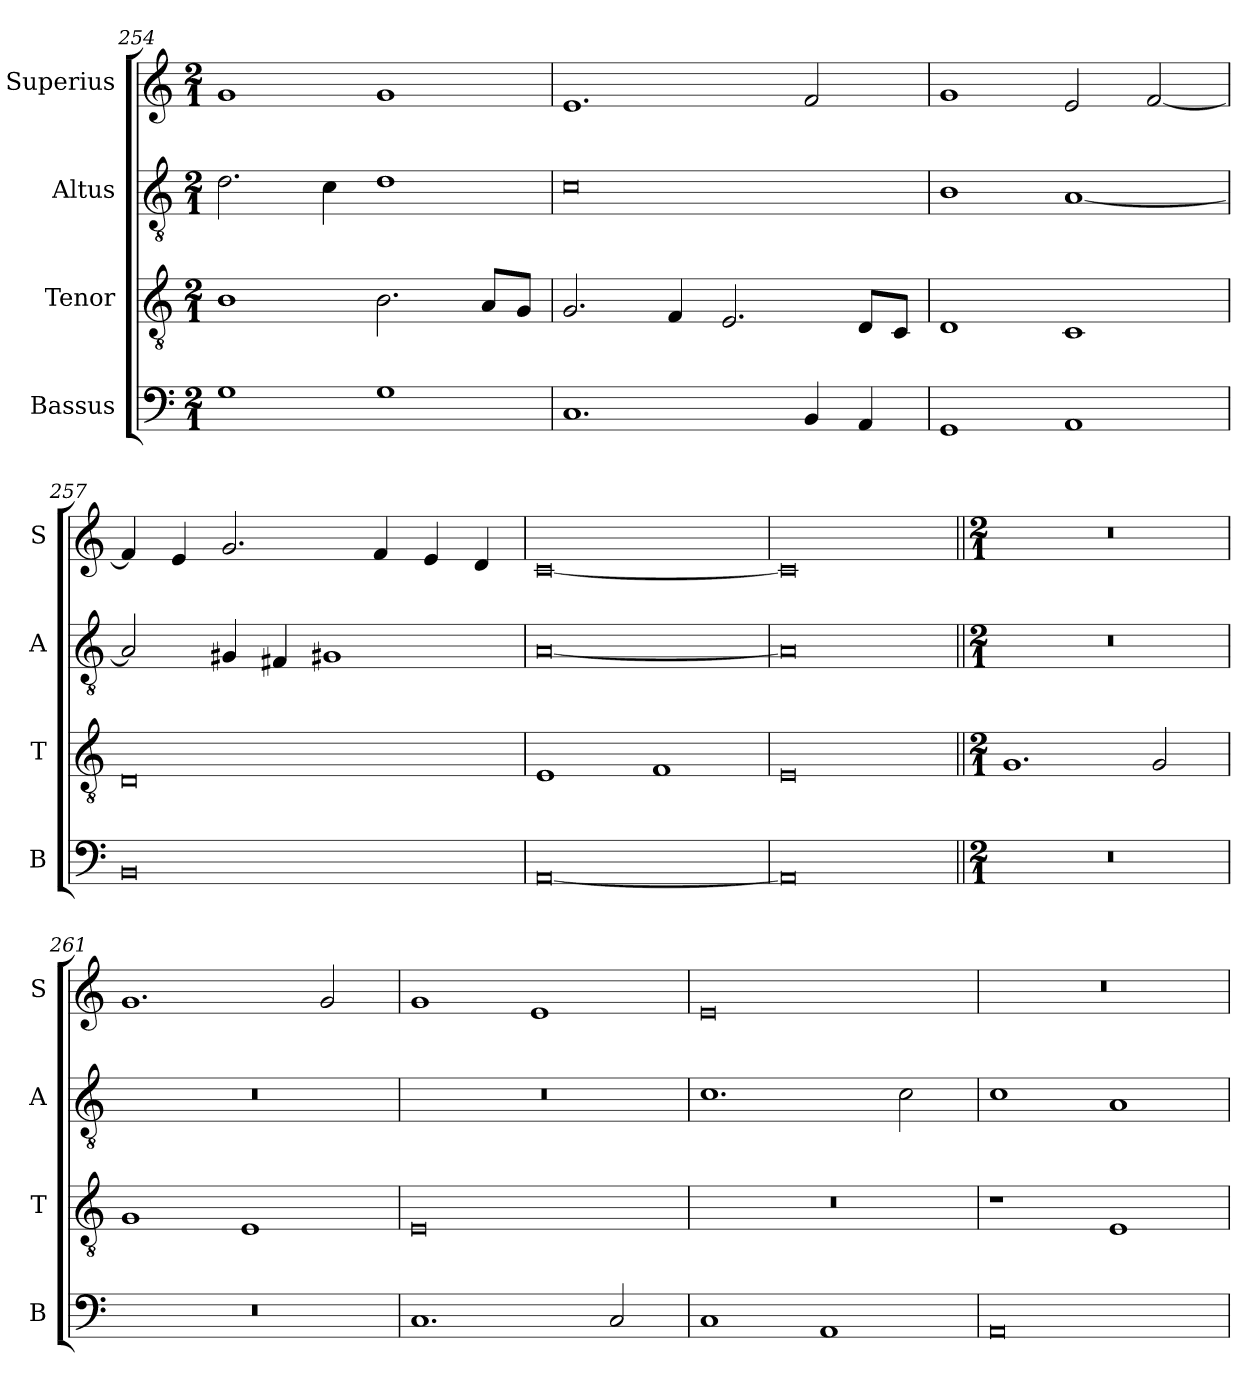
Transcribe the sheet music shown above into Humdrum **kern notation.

**kern	**kern	**kern	**kern
*part4	*part3	*part2	*part1
*staff4	*staff3	*staff2	*staff1
*I"Bassus	*I"Tenor	*I"Altus	*I"Superius
*I'B	*I'T	*I'A	*I'S
*clefF4	*clefGv2	*clefGv2	*clefG2
*k[]	*k[]	*k[]	*k[]
*M2/1	*M2/1	*M2/1	*M2/1
=254	=254	=254	=254
1G	1B	2.d\	1g
.	.	4c\	.
1G	2.B\	1d	1g
.	8A/L	.	.
.	8G/J	.	.
=255	=255	=255	=255
1.C	2.G/	0c	1.e
.	4F/	.	.
.	2.E/	.	.
4BB/	.	.	2f/
4AA/	8D/L	.	.
.	8C/J	.	.
=256	=256	=256	=256
1GG	1D	1B	1g
1AA	1C	[1A	2e/
.	.	.	[2f/
=257	=257	=257	=257
0BB	0D	2A/]	4f/]
.	.	.	4e/
.	.	4G#X/	2.g/
.	.	4F#X/	.
.	.	1G#X	.
.	.	.	4f/
.	.	.	4e/
.	.	.	4d/
=258	=258	=258	=258
[0AA	1E	[0A	[0c
.	1F	.	.
=259	=259	=259	=259
0AA]	0E	0A]	0c]
!!LO:LB:g=z
=260||	=260||	=260||	=260||
*M2/1	*M2/1	*M2/1	*M2/1
0r	1.G	0r	0r
.	2G/	.	.
=261	=261	=261	=261
0r	1G	0r	1.g
.	1E	.	.
.	.	.	2g/
=262	=262	=262	=262
1.C	0E	0r	1g
.	.	.	1e
2C/	.	.	.
=263	=263	=263	=263
1C	0r	1.c	0e
1AA	.	.	.
.	.	2c\	.
=264	=264	=264	=264
0AA	1r	1c	0r
.	1E	1A	.
=	=	=	=
*-	*-	*-	*-
